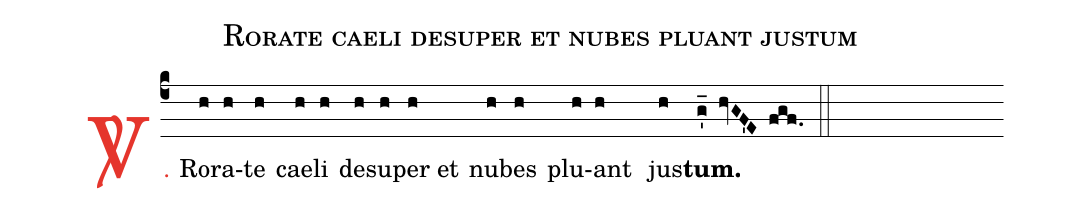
name:Rorate caeli desuper et nubes pluant justum;
%%
(c4) <c><sp>V/</sp>.</c> Ro(h)ra(h)te(h) cae(h)li(h) de(h)su(h)per et(h) nu(h)bes(h) plu(h)ant (h) jus(h)<b>tum.</b>(g_' hvGF'E fgf.::)
